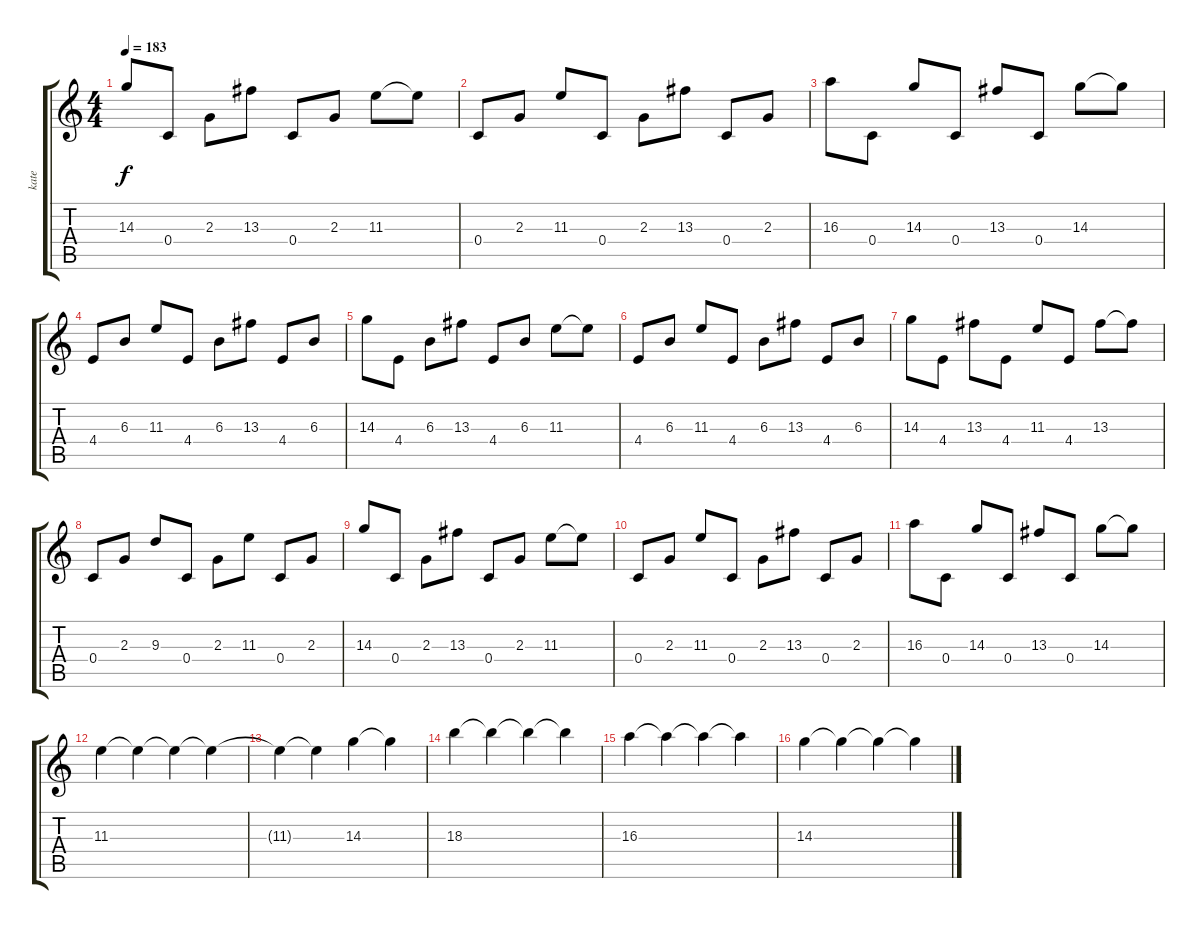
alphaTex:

\track ("kate" "kate") {instrument stringensemble1}
\staff {score tabs}
\tuning (D5 A4 F4 C4 G3 C3) {hide}
\ts (4 4)
\tempo 183
\clef g2
\ks c
14.3.8{dy f} 0.4.8 2.3.8 13.3.8 0.4.8 2.3.8 11.3.8 11.3{t}.8 |
0.4.8 2.3.8 11.3.8 0.4.8 2.3.8 13.3.8 0.4.8 2.3.8 |
16.3.8 0.4.8 14.3.8 0.4.8 13.3.8 0.4.8 14.3.8 14.3{t}.8 |
4.4.8 6.3.8 11.3.8 4.4.8 6.3.8 13.3.8 4.4.8 6.3.8 |
14.3.8 4.4.8 6.3.8 13.3.8 4.4.8 6.3.8 11.3.8 11.3{t}.8 |
4.4.8 6.3.8 11.3.8 4.4.8 6.3.8 13.3.8 4.4.8 6.3.8 |
14.3.8 4.4.8 13.3.8 4.4.8 11.3.8 4.4.8 13.3.8 13.3{t}.8 |
0.4.8 2.3.8 9.3.8 0.4.8 2.3.8 11.3.8 0.4.8 2.3.8 |
14.3.8 0.4.8 2.3.8 13.3.8 0.4.8 2.3.8 11.3.8 11.3{t}.8 |
0.4.8 2.3.8 11.3.8 0.4.8 2.3.8 13.3.8 0.4.8 2.3.8 |
16.3.8 0.4.8 14.3.8 0.4.8 13.3.8 0.4.8 14.3.8 14.3{t}.8 |
11.3.4 11.3{t}.4 11.3{t}.4 11.3{t}.4 |
11.3{t}.4 11.3{t}.4 14.3.4 14.3{t}.4 |
18.3.4 18.3{t}.4 18.3{t}.4 18.3{t}.4 |
16.3.4 16.3{t}.4 16.3{t}.4 16.3{t}.4 |
14.3.4 14.3{t}.4 14.3{t}.4 14.3{t}.4
